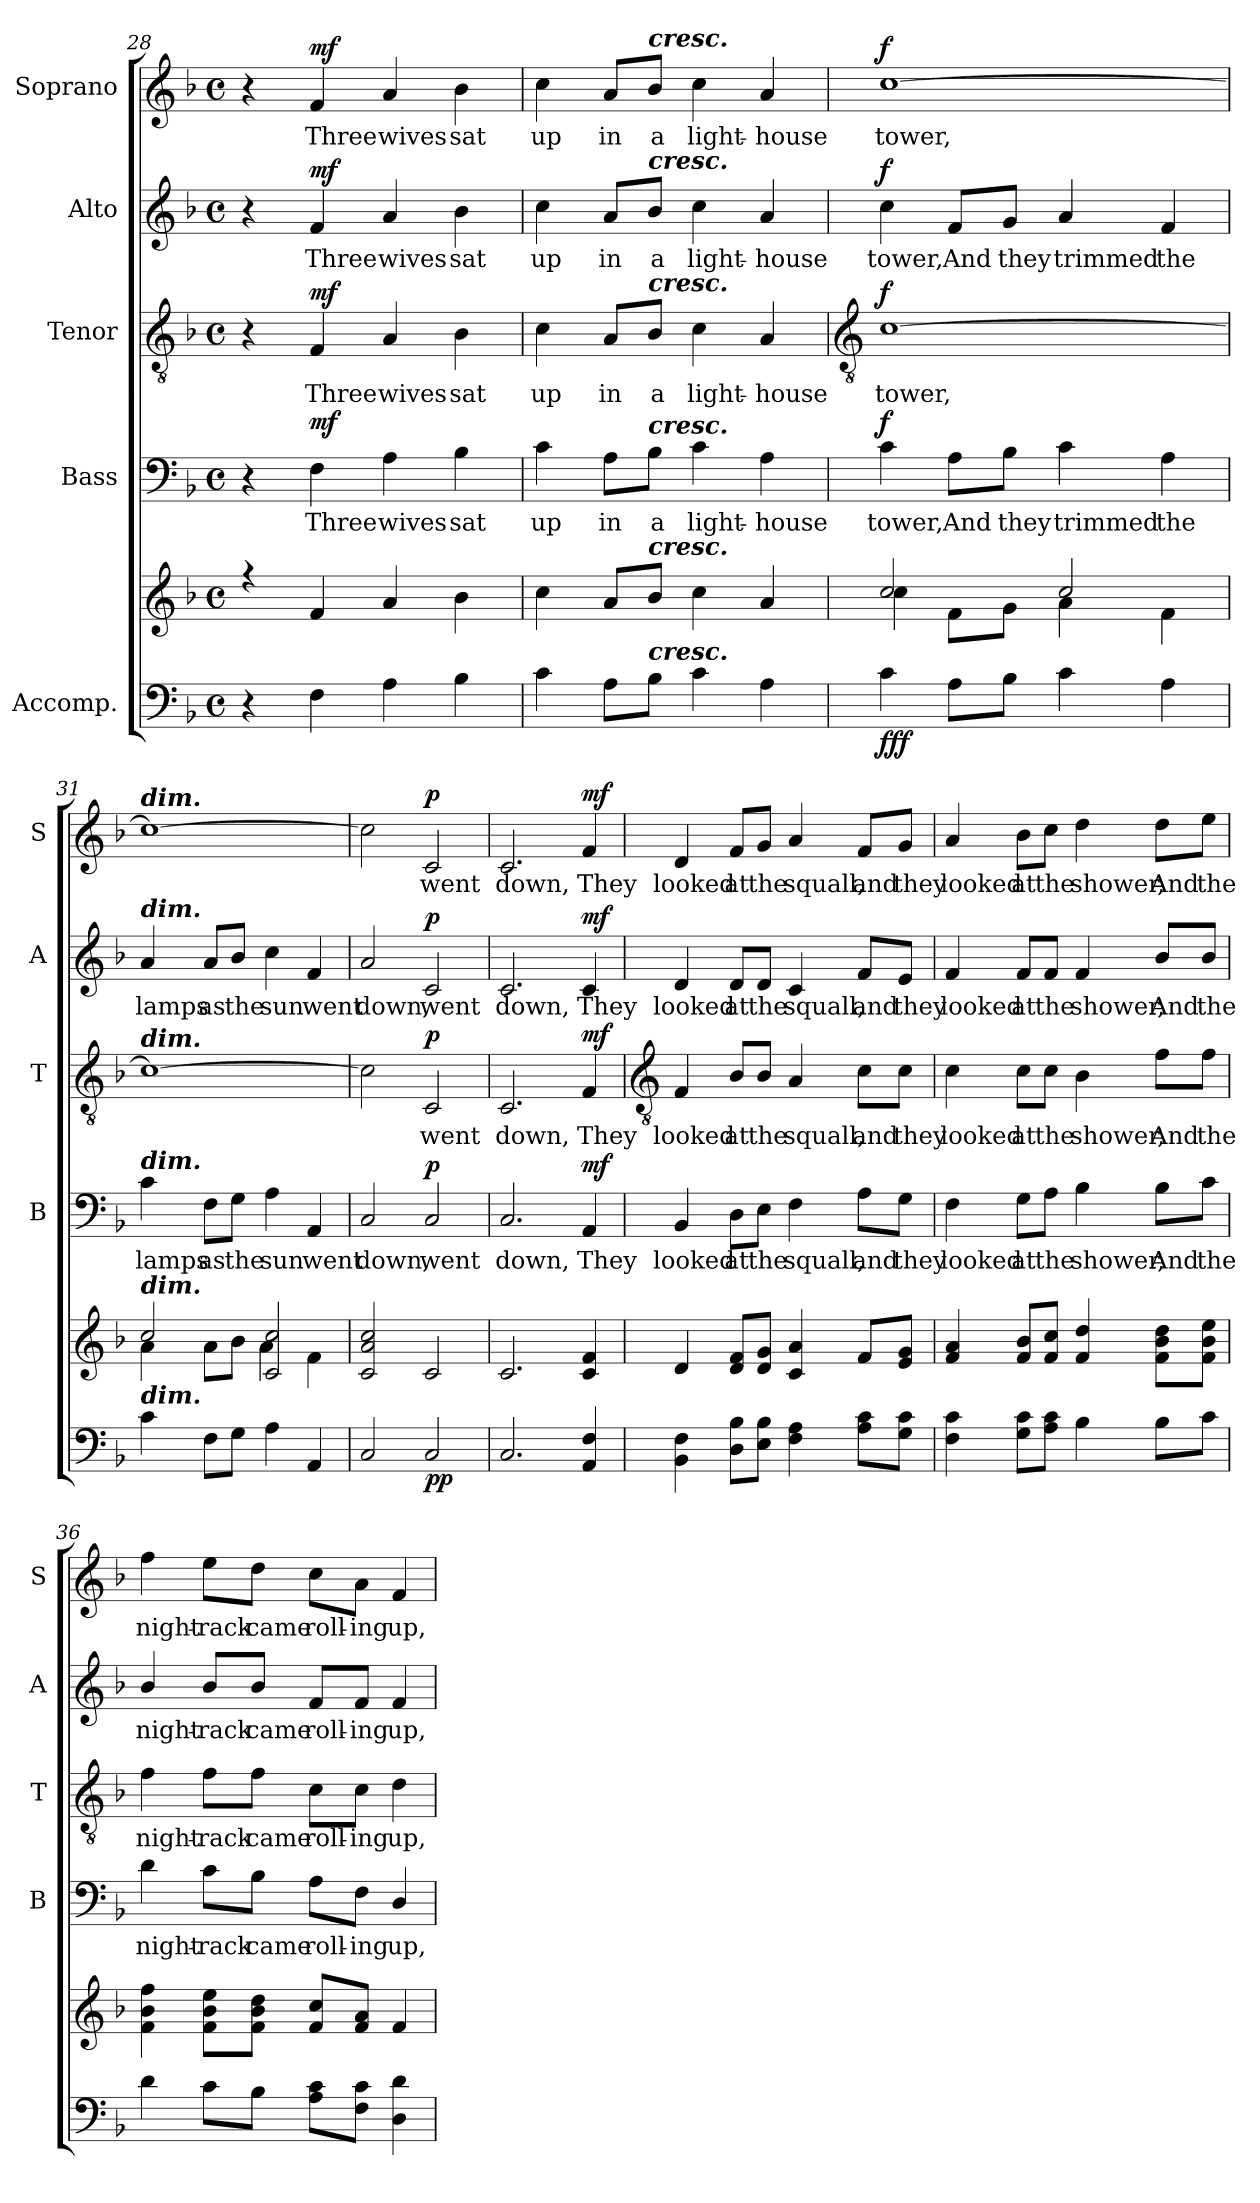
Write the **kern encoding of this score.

**kern	**kern	**dynam	**kern	**text	**dynam	**kern	**text	**dynam	**kern	**text	**dynam	**kern	**text	**dynam
*part5	*part5	*part5	*part4	*part4	*part4	*part3	*part3	*part3	*part2	*part2	*part2	*part1	*part1	*part1
*staff6	*staff5	*staff5/6	*staff4	*staff4	*staff4	*staff3	*staff3	*staff3	*staff2	*staff2	*staff2	*staff1	*staff1	*staff1
*I"Accomp.	*	*	*I"Bass	*	*	*I"Tenor	*	*	*I"Alto	*	*	*I"Soprano	*	*
*	*	*	*I'B	*	*	*I'T	*	*	*I'A	*	*	*I'S	*	*
*clefF4	*clefG2	*	*clefF4	*	*	*clefGv2	*	*	*clefG2	*	*	*clefG2	*	*
*k[b-]	*k[b-]	*	*k[b-]	*	*	*k[b-]	*	*	*k[b-]	*	*	*k[b-]	*	*
*F:	*F:	*	*F:	*	*	*F:	*	*	*F:	*	*	*F:	*	*
*M4/4	*M4/4	*	*M4/4	*	*	*M4/4	*	*	*M4/4	*	*	*M4/4	*	*
*met(c)	*met(c)	*	*met(c)	*	*	*met(c)	*	*	*met(c)	*	*	*met(c)	*	*
=28	=28	=28	=28	=28	=28	=28	=28	=28	=28	=28	=28	=28	=28	=28
*	*^	*	*	*	*	*	*	*	*	*	*	*	*	*
4r	4r	1ryy	.	4r	.	.	4r	.	.	4r	.	.	4r	.	.
!	!	!	!LO:DY:b=2	!	!LO:LY:b	!	!	!LO:LY:b	!	!	!LO:LY:b	!	!	!LO:LY:b	!
!	!	!	!LO:DY:n=1:b	!	!	!LO:DY:b	!	!	!LO:DY:b	!	!	!LO:DY:b	!	!	!LO:DY:b
4F	4f/	.	mf mf	4F	Three	mf	4F	Three	mf	4f	Three	mf	4f	Three	mf
!	!	!	!	!	!LO:LY:b	!	!	!LO:LY:b	!	!	!LO:LY:b	!	!	!LO:LY:b	!
4A	4a/	.	.	4A	wives	.	4A	wives	.	4a	wives	.	4a	wives	.
!	!	!	!	!	!LO:LY:b	!	!	!LO:LY:b	!	!	!LO:LY:b	!	!	!LO:LY:b	!
4B-	4b-\	.	.	4B-	sat	.	4B-	sat	.	4b-	sat	.	4b-	sat	.
=29	=29	=29	=29	=29	=29	=29	=29	=29	=29	=29	=29	=29	=29	=29	=29
!	!	!	!	!	!LO:LY:b	!	!	!LO:LY:b	!	!	!LO:LY:b	!	!	!LO:LY:b	!
4c	4cc\	1ryy	.	4c	up	.	4c	up	.	4cc	up	.	4cc	up	.
!	!	!	!	!	!LO:LY:b	!	!	!LO:LY:b	!	!	!LO:LY:b	!	!	!LO:LY:b	!
8AL	8a/L	.	.	8A\L	in	.	8A/L	in	.	8a/L	in	.	8a/L	in	.
!	!	!	!	!	!	!	!	!	!	!	!	!	!LO:TX:a:Bi:t=cresc.	!	!
!	!	!	!	!	!	!	!	!	!	!LO:TX:a:Bi:t=cresc.	!	!	!	!	!
!	!	!	!	!	!	!	!LO:TX:a:Bi:t=cresc.	!	!	!	!	!	!	!	!
!	!	!	!	!LO:TX:a:Bi:t=cresc.	!	!	!	!	!	!	!	!	!	!	!
!	!LO:TX:a:Bi:t=cresc.	!	!	!	!	!	!	!	!	!	!	!	!	!	!
!LO:TX:a:Bi:t=cresc.	!	!	!	!	!	!	!	!	!	!	!	!	!	!	!
!	!	!	!	!	!LO:LY:b	!	!	!LO:LY:b	!	!	!LO:LY:b	!	!	!LO:LY:b	!
8B-J	8b-/J	.	.	8B-\J	a	.	8B-/J	a	.	8b-/J	a	.	8b-/J	a	.
!	!	!	!	!	!LO:LY:b	!	!	!LO:LY:b	!	!	!LO:LY:b	!	!	!LO:LY:b	!
4c	4cc\	.	.	4c	light-	.	4c	light-	.	4cc	light-	.	4cc	light-	.
!	!	!	!	!	!LO:LY:b	!	!	!LO:LY:b	!	!	!LO:LY:b	!	!	!LO:LY:b	!
4A	4a/	.	.	4A	-house	.	4A	-house	.	4a	-house	.	4a	-house	.
!!LO:LB:g=z
=30	=30	=30	=30	=30	=30	=30	=30	=30	=30	=30	=30	=30	=30	=30	=30
*	*	*	*	*	*	*	*clefGv2	*	*	*	*	*	*	*	*
!	!	!	!LO:DY:b=2	!	!LO:LY:b	!	!	!LO:LY:b	!	!	!LO:LY:b	!	!	!LO:LY:b	!
!	!	!	!LO:DY:n=1:b	!	!	!	!	!	!	!	!	!	!	!	!
!	!	!	!LO:DY:n=2:b	!	!	!LO:DY:b	!	!	!LO:DY:b	!	!	!LO:DY:b	!	!	!LO:DY:b
4c	2cc/	4cc\	f f f	4c	tower,	f	[1c	tower,	f	4cc	tower,	f	[1cc	tower,	f
!	!	!	!	!	!LO:LY:b	!	!	!	!	!	!LO:LY:b	!	!	!	!
8AL	.	8f\L	.	8A\L	And	.	.	.	.	8f/L	And	.	.	.	.
!	!	!	!	!	!LO:LY:b	!	!	!	!	!	!LO:LY:b	!	!	!	!
8B-J	.	8g\J	.	8B-\J	they	.	.	.	.	8g/J	they	.	.	.	.
!	!	!	!	!	!LO:LY:b	!	!	!	!	!	!LO:LY:b	!	!	!	!
4c	2cc/	4a\	.	4c	trimmed	.	.	.	.	4a	trimmed	.	.	.	.
!	!	!	!	!	!LO:LY:b	!	!	!	!	!	!LO:LY:b	!	!	!	!
4A	.	4f\	.	4A	the	.	.	.	.	4f	the	.	.	.	.
=31	=31	=31	=31	=31	=31	=31	=31	=31	=31	=31	=31	=31	=31	=31	=31
!	!	!	!	!	!	!	!	!	!	!	!	!	!LO:TX:a:Bi:t=dim.	!	!
!	!	!	!	!	!	!	!	!	!	!LO:TX:a:Bi:t=dim.	!	!	!	!	!
!	!	!	!	!	!	!	!LO:TX:a:Bi:t=dim.	!	!	!	!	!	!	!	!
!	!	!	!	!LO:TX:a:Bi:t=dim.	!	!	!	!	!	!	!	!	!	!	!
!	!LO:TX:a:Bi:t=dim.	!	!	!	!	!	!	!	!	!	!	!	!	!	!
!LO:TX:a:Bi:t=dim.	!	!	!	!	!	!	!	!	!	!	!	!	!	!	!
!	!	!	!	!	!LO:LY:b	!	!	!	!	!	!LO:LY:b	!	!	!	!
4c	2cc/	4a\	.	4c	lamps	.	1c_	.	.	4a	lamps	.	1cc_	.	.
!	!	!	!	!	!LO:LY:b	!	!	!	!	!	!LO:LY:b	!	!	!	!
8FL	.	8a\L	.	8F\L	as	.	.	.	.	8a/L	as	.	.	.	.
!	!	!	!	!	!LO:LY:b	!	!	!	!	!	!LO:LY:b	!	!	!	!
8GJ	.	8b-\J	.	8G\J	the	.	.	.	.	8b-/J	the	.	.	.	.
!	!	!	!	!	!LO:LY:b	!	!	!	!	!	!LO:LY:b	!	!	!	!
4A	2c/ 2cc/	4a\	.	4A	sun	.	.	.	.	4cc	sun	.	.	.	.
!	!	!	!	!	!LO:LY:b	!	!	!	!	!	!LO:LY:b	!	!	!	!
4AA	.	4f\	.	4AA	went	.	.	.	.	4f	went	.	.	.	.
=32	=32	=32	=32	=32	=32	=32	=32	=32	=32	=32	=32	=32	=32	=32	=32
!	!	!	!	!	!LO:LY:b	!	!	!	!	!	!LO:LY:b	!	!	!	!
2C	2c/ 2a/ 2cc/	1ryy	.	2C	down,	.	2c]	.	.	2a	down,	.	2cc]	.	.
!	!	!	!LO:DY:b=2	!	!LO:LY:b	!	!	!LO:LY:b	!	!	!LO:LY:b	!	!	!LO:LY:b	!
!	!	!	!LO:DY:n=1:b	!	!	!LO:DY:b	!	!	!LO:DY:b	!	!	!LO:DY:b	!	!	!LO:DY:b
2C	2c/	.	p p	2C	went	p	2C	went	p	2c	went	p	2c	went	p
=33	=33	=33	=33	=33	=33	=33	=33	=33	=33	=33	=33	=33	=33	=33	=33
!	!	!	!	!	!LO:LY:b	!	!	!LO:LY:b	!	!	!LO:LY:b	!	!	!LO:LY:b	!
2.C	2.c/	1ryy	.	2.C	down,	.	2.C	down,	.	2.c	down,	.	2.c	down,	.
!	!	!	!LO:DY:b=2	!	!LO:LY:b	!	!	!LO:LY:b	!	!	!LO:LY:b	!	!	!LO:LY:b	!
!	!	!	!LO:DY:n=1:b	!	!	!LO:DY:b	!	!	!LO:DY:b	!	!	!LO:DY:b	!	!	!LO:DY:b
4AA 4F	4c/ 4f/	.	mf mf	4AA	They	mf	4F	They	mf	4c	They	mf	4f	They	mf
*	*v	*v	*	*	*	*	*	*	*	*	*	*	*	*	*
!!LO:LB:g=z
=34	=34	=34	=34	=34	=34	=34	=34	=34	=34	=34	=34	=34	=34	=34
*	*	*	*	*	*	*clefGv2	*	*	*	*	*	*	*	*
!	!	!	!	!LO:LY:b	!	!	!LO:LY:b	!	!	!LO:LY:b	!	!	!LO:LY:b	!
4BB- 4F	4d	.	4BB-	looked	.	4F	looked	.	4d	looked	.	4d	looked	.
!	!	!	!	!LO:LY:b	!	!	!LO:LY:b	!	!	!LO:LY:b	!	!	!LO:LY:b	!
8D 8B-L	8d 8fL	.	8D\L	at	.	8B-/L	at	.	8d/L	at	.	8f/L	at	.
!	!	!	!	!LO:LY:b	!	!	!LO:LY:b	!	!	!LO:LY:b	!	!	!LO:LY:b	!
8E 8B-J	8d 8gJ	.	8E\J	the	.	8B-/J	the	.	8d/J	the	.	8g/J	the	.
!	!	!	!	!LO:LY:b	!	!	!LO:LY:b	!	!	!LO:LY:b	!	!	!LO:LY:b	!
4F 4A	4c 4a	.	4F	squall,	.	4A	squall,	.	4c	squall,	.	4a	squall,	.
!	!	!	!	!LO:LY:b	!	!	!LO:LY:b	!	!	!LO:LY:b	!	!	!LO:LY:b	!
8A 8cL	8fL	.	8A\L	and	.	8c\L	and	.	8f/L	and	.	8f/L	and	.
!	!	!	!	!LO:LY:b	!	!	!LO:LY:b	!	!	!LO:LY:b	!	!	!LO:LY:b	!
8G 8cJ	8e 8gJ	.	8G\J	they	.	8c\J	they	.	8e/J	they	.	8g/J	they	.
=35	=35	=35	=35	=35	=35	=35	=35	=35	=35	=35	=35	=35	=35	=35
!	!	!	!	!LO:LY:b	!	!	!LO:LY:b	!	!	!LO:LY:b	!	!	!LO:LY:b	!
4F 4c	4f 4a	.	4F	looked	.	4c	looked	.	4f	looked	.	4a	looked	.
!	!	!	!	!LO:LY:b	!	!	!LO:LY:b	!	!	!LO:LY:b	!	!	!LO:LY:b	!
8G 8cL	8f 8b-L	.	8G\L	at	.	8c\L	at	.	8f/L	at	.	8b-\L	at	.
!	!	!	!	!LO:LY:b	!	!	!LO:LY:b	!	!	!LO:LY:b	!	!	!LO:LY:b	!
8A 8cJ	8f 8ccJ	.	8A\J	the	.	8c\J	the	.	8f/J	the	.	8cc\J	the	.
!	!	!	!	!LO:LY:b	!	!	!LO:LY:b	!	!	!LO:LY:b	!	!	!LO:LY:b	!
4B-	4f 4dd	.	4B-	shower,	.	4B-	shower,	.	4f	shower,	.	4dd	shower,	.
!	!	!	!	!LO:LY:b	!	!	!LO:LY:b	!	!	!LO:LY:b	!	!	!LO:LY:b	!
8B-L	8f 8b- 8ddL	.	8B-\L	And	.	8f\L	And	.	8b-/L	And	.	8dd\L	And	.
!	!	!	!	!LO:LY:b	!	!	!LO:LY:b	!	!	!LO:LY:b	!	!	!LO:LY:b	!
8cJ	8f 8b- 8eeJ	.	8c\J	the	.	8f\J	the	.	8b-/J	the	.	8ee\J	the	.
=36	=36	=36	=36	=36	=36	=36	=36	=36	=36	=36	=36	=36	=36	=36
!	!	!	!	!LO:LY:b	!	!	!LO:LY:b	!	!	!LO:LY:b	!	!	!LO:LY:b	!
4d	4f 4b- 4ff	.	4d	night-	.	4f	night-	.	4b-/	night-	.	4ff	night-	.
!	!	!	!	!LO:LY:b	!	!	!LO:LY:b	!	!	!LO:LY:b	!	!	!LO:LY:b	!
8cL	8f 8b- 8eeL	.	8c\L	-rack	.	8f\L	-rack	.	8b-/L	-rack	.	8ee\L	-rack	.
!	!	!	!	!LO:LY:b	!	!	!LO:LY:b	!	!	!LO:LY:b	!	!	!LO:LY:b	!
8B-J	8f 8b- 8ddJ	.	8B-\J	came	.	8f\J	came	.	8b-/J	came	.	8dd\J	came	.
!	!	!	!	!LO:LY:b	!	!	!LO:LY:b	!	!	!LO:LY:b	!	!	!LO:LY:b	!
8A 8cL	8f 8ccL	.	8A\L	roll-	.	8c\L	roll-	.	8f/L	roll-	.	8cc\L	roll-	.
!	!	!	!	!LO:LY:b	!	!	!LO:LY:b	!	!	!LO:LY:b	!	!	!LO:LY:b	!
8F 8cJ	8f 8aJ	.	8F\J	-ing	.	8c\J	-ing	.	8f/J	-ing	.	8a\J	-ing	.
!	!	!	!	!LO:LY:b	!	!	!LO:LY:b	!	!	!LO:LY:b	!	!	!LO:LY:b	!
4D 4d	4f	.	4D/	up,	.	4d	up,	.	4f	up,	.	4f	up,	.
=	=	=	=	=	=	=	=	=	=	=	=	=	=	=
*-	*-	*-	*-	*-	*-	*-	*-	*-	*-	*-	*-	*-	*-	*-
